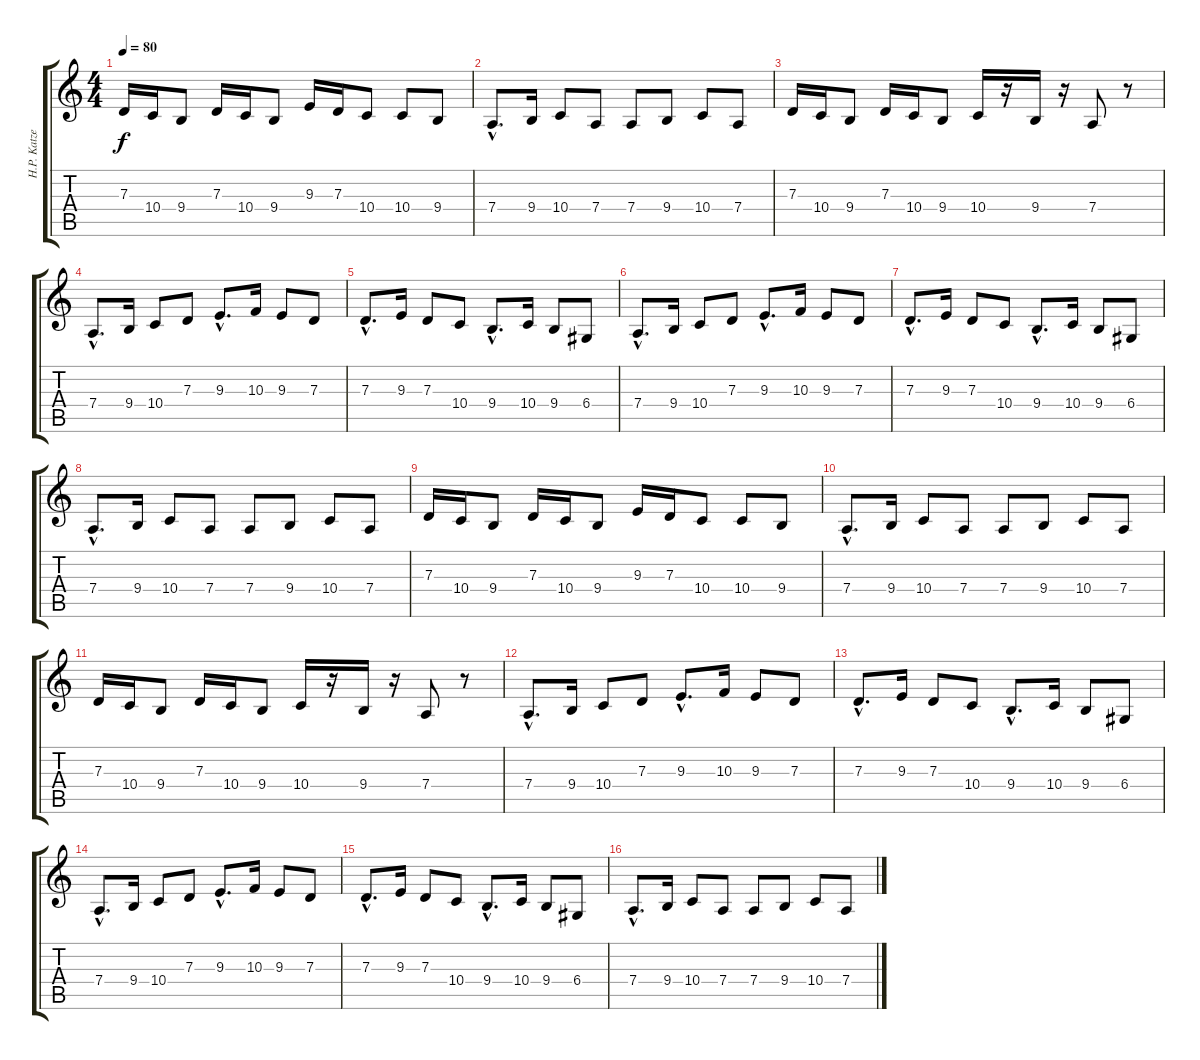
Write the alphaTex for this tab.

\track ("H.P. Katzenburg" "H.P. Katze") {instrument bagpipe}
\staff {score tabs}
\tuning (E4 B3 G3 D3 A2 E2) {hide}
\ts (4 4)
\tempo 80
\clef g2
\ks c
7.3.16{dy f} 10.4.16 9.4.8 7.3.16 10.4.16 9.4.8 9.3.16 7.3.16 10.4.8 10.4.8 9.4.8 |
7.4{hac}.8{d} 9.4.16 10.4.8 7.4.8 7.4.8 9.4.8 10.4.8 7.4.8 |
7.3.16 10.4.16 9.4.8 7.3.16 10.4.16 9.4.8 10.4.16 r.16 9.4.16 r.16 7.4.8 r.8 |
7.4{hac}.8{d} 9.4.16 10.4.8 7.3.8 9.3{hac}.8{d} 10.3.16 9.3.8 7.3.8 |
7.3{hac}.8{d} 9.3.16 7.3.8 10.4.8 9.4{hac}.8{d} 10.4.16 9.4.8 6.4.8 |
7.4{hac}.8{d} 9.4.16 10.4.8 7.3.8 9.3{hac}.8{d} 10.3.16 9.3.8 7.3.8 |
7.3{hac}.8{d} 9.3.16 7.3.8 10.4.8 9.4{hac}.8{d} 10.4.16 9.4.8 6.4.8 |
7.4{hac}.8{d} 9.4.16 10.4.8 7.4.8 7.4.8 9.4.8 10.4.8 7.4.8 |
7.3.16 10.4.16 9.4.8 7.3.16 10.4.16 9.4.8 9.3.16 7.3.16 10.4.8 10.4.8 9.4.8 |
7.4{hac}.8{d} 9.4.16 10.4.8 7.4.8 7.4.8 9.4.8 10.4.8 7.4.8 |
7.3.16 10.4.16 9.4.8 7.3.16 10.4.16 9.4.8 10.4.16 r.16 9.4.16 r.16 7.4.8 r.8 |
7.4{hac}.8{d} 9.4.16 10.4.8 7.3.8 9.3{hac}.8{d} 10.3.16 9.3.8 7.3.8 |
7.3{hac}.8{d} 9.3.16 7.3.8 10.4.8 9.4{hac}.8{d} 10.4.16 9.4.8 6.4.8 |
7.4{hac}.8{d} 9.4.16 10.4.8 7.3.8 9.3{hac}.8{d} 10.3.16 9.3.8 7.3.8 |
7.3{hac}.8{d} 9.3.16 7.3.8 10.4.8 9.4{hac}.8{d} 10.4.16 9.4.8 6.4.8 |
7.4{hac}.8{d} 9.4.16 10.4.8 7.4.8 7.4.8 9.4.8 10.4.8 7.4.8
